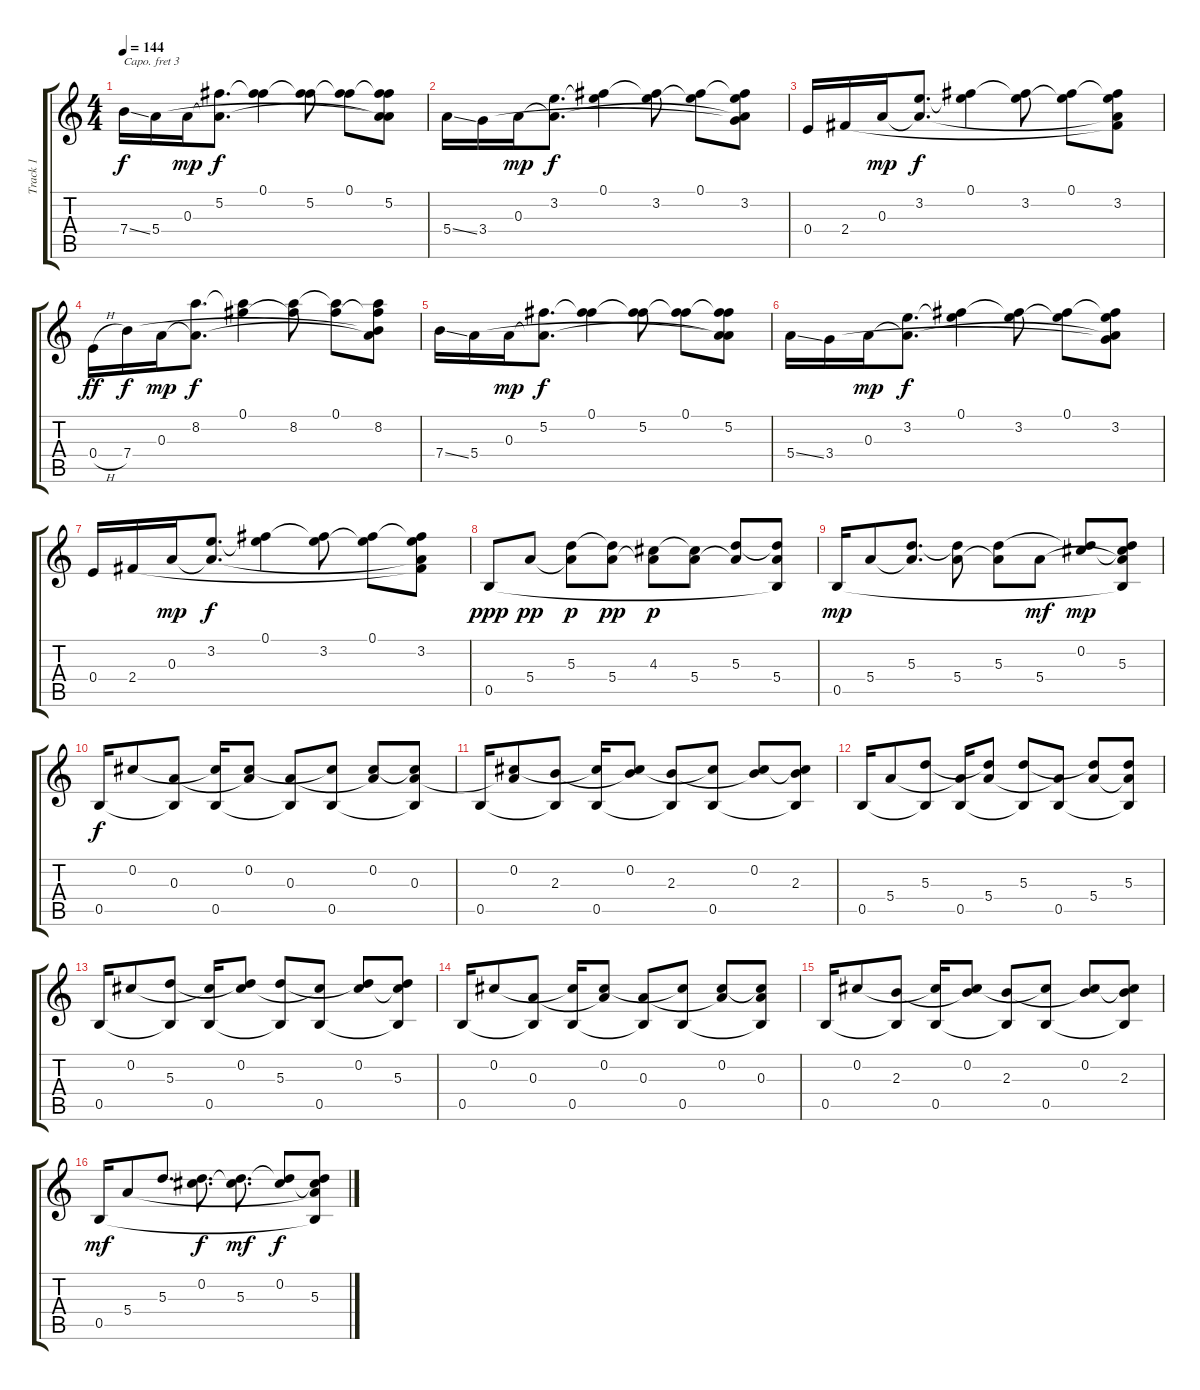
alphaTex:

\track ("Track 1" "Track 1") {instrument acousticguitarsteel}
\staff {score tabs}
\capo 3
\tuning (Eb4 Bb3 Gb3 Db3 Ab2 Eb2) {hide}
\ts (4 4)
\tempo 144
\clef g2
\ks c
7.4{ss}.16{dy f} 5.4.16 0.3.16{dy mp} (5.2 0.3{t}).8{d dy f} (0.1 5.2{t}).4 (0.1{t} 5.2).8 (0.1 5.2{t}).8 (0.1{t} 5.2 0.3{t} 5.4{t}).8 |
5.4{ss}.16 3.4.16 0.3.16{dy mp} (3.2 0.3{t}).8{d dy f} (0.1 3.2{t}).4 (0.1{t} 3.2).8 (0.1 3.2{t}).8 (0.1{t} 3.2 0.3{t} 3.4{t}).8 |
0.4.16 2.4.16 0.3.16{dy mp} (3.2 0.3{t}).8{d dy f} (0.1 3.2{t}).4 (0.1{t} 3.2).8 (0.1 3.2{t}).8 (0.1{t} 3.2 0.3{t} 2.4{t}).8 |
0.4{h}.16{dy ff} 7.4.16{dy f} 0.3.16{dy mp} (8.2 0.3{t}).8{d dy f} (0.1 8.2{t}).4 (0.1{t} 8.2).8 (0.1 8.2{t}).8 (0.1{t} 8.2 0.3{t} 7.4{t}).8 |
7.4{ss}.16 5.4.16 0.3.16{dy mp} (5.2 0.3{t}).8{d dy f} (0.1 5.2{t}).4 (0.1{t} 5.2).8 (0.1 5.2{t}).8 (0.1{t} 5.2 0.3{t} 5.4{t}).8 |
5.4{ss}.16 3.4.16 0.3.16{dy mp} (3.2 0.3{t}).8{d dy f} (0.1 3.2{t}).4 (0.1{t} 3.2).8 (0.1 3.2{t}).8 (0.1{t} 3.2 0.3{t} 3.4{t}).8 |
0.4.16 2.4.16 0.3.16{dy mp} (3.2 0.3{t}).8{d dy f} (0.1 3.2{t}).4 (0.1{t} 3.2).8 (0.1 3.2{t}).8 (0.1{t} 3.2 0.3{t} 2.4{t}).8 |
0.5.8{dy ppp} 5.4.8{dy pp} (5.3 5.4{t}).8{dy p} (5.3{t} 5.4).8{dy pp} (4.3 5.4{t}).8{dy p} (4.3{t} 5.4).8 (5.3 5.4{t}).8 (5.3{t} 5.4 0.5{t}).8 |
0.5.16{dy mp} 5.4.8 (5.3 5.4{t}).8{d} (5.3{t} 5.4).8 (5.3 5.4{t}).8 5.4.8{dy mf} (0.2 5.3{t}).8{dy mp} (0.2{t} 5.3 5.4{t} 0.5{t}).8 |
0.5.16{dy f} 0.2.8 (0.3 0.5{t}).8 (0.2{t} 0.5).16 (0.2 0.3{t}).8 (0.3 0.5{t}).8 (0.2{t} 0.5).8 (0.2 0.3{t}).8 (0.2{t} 0.3 0.5{t}).8 |
0.5.16 (0.2 0.3{t}).8 (2.3 0.5{t}).8 (0.2{t} 0.5).16 (0.2 2.3{t}).8 (2.3 0.5{t}).8 (0.2{t} 0.5).8 (0.2 2.3{t}).8 (0.2{t} 2.3 0.5{t}).8 |
0.5.16 5.4.8 (5.3 0.5{t}).8 (5.4{t} 0.5).16 (5.3{t} 5.4).8 (5.3 0.5{t}).8 (5.4{t} 0.5).8 (5.3{t} 5.4).8 (5.3 5.4{t} 0.5{t}).8 |
0.5.16 0.2.8 (5.3 0.5{t}).8 (0.2{t} 0.5).16 (0.2 5.3{t}).8 (5.3 0.5{t}).8 (0.2{t} 0.5).8 (0.2 5.3{t}).8 (0.2{t} 5.3 0.5{t}).8 |
0.5.16 0.2.8 (0.3 0.5{t}).8 (0.2{t} 0.5).16 (0.2 0.3{t}).8 (0.3 0.5{t}).8 (0.2{t} 0.5).8 (0.2 0.3{t}).8 (0.2{t} 0.3 0.5{t}).8 |
0.5.16 0.2.8 (2.3 0.5{t}).8 (0.2{t} 0.5).16 (0.2 2.3{t}).8 (2.3 0.5{t}).8 (0.2{t} 0.5).8 (0.2 2.3{t}).8 (0.2{t} 2.3 0.5{t}).8 |
0.5.16{dy mf} 5.4.8 5.3.8{d} (0.2 5.3{t}).8{d dy f} (0.2{t} 5.3).8{d dy mf} (0.2 5.3{t}).8{dy f} (0.2{t} 5.3 5.4{t} 0.5{t}).8
